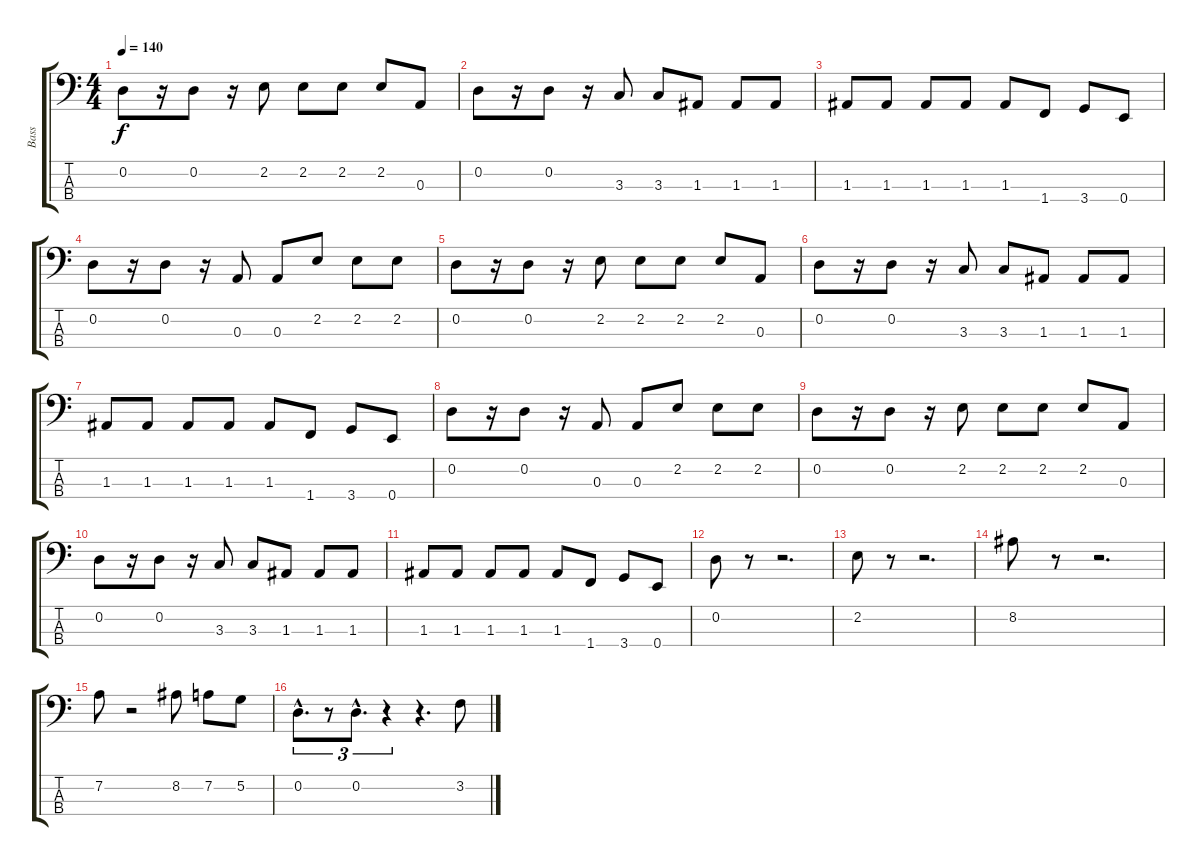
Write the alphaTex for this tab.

\track ("Bass" "Bass") {instrument fretlessbass}
\staff {score tabs}
\tuning (G2 D2 A1 E1) {hide}
\ts (4 4)
\tempo 140
\clef f4
\ks c
0.2.8{dy f} r.16 0.2.8 r.16 2.2.8 2.2.8 2.2.8 2.2.8 0.3.8 |
0.2.8 r.16 0.2.8 r.16 3.3.8 3.3.8 1.3.8 1.3.8 1.3.8 |
1.3.8 1.3.8 1.3.8 1.3.8 1.3.8 1.4.8 3.4.8 0.4.8 |
0.2.8 r.16 0.2.8 r.16 0.3.8 0.3.8 2.2.8 2.2.8 2.2.8 |
0.2.8 r.16 0.2.8 r.16 2.2.8 2.2.8 2.2.8 2.2.8 0.3.8 |
0.2.8 r.16 0.2.8 r.16 3.3.8 3.3.8 1.3.8 1.3.8 1.3.8 |
1.3.8 1.3.8 1.3.8 1.3.8 1.3.8 1.4.8 3.4.8 0.4.8 |
0.2.8 r.16 0.2.8 r.16 0.3.8 0.3.8 2.2.8 2.2.8 2.2.8 |
0.2.8 r.16 0.2.8 r.16 2.2.8 2.2.8 2.2.8 2.2.8 0.3.8 |
0.2.8 r.16 0.2.8 r.16 3.3.8 3.3.8 1.3.8 1.3.8 1.3.8 |
1.3.8 1.3.8 1.3.8 1.3.8 1.3.8 1.4.8 3.4.8 0.4.8 |
0.2.8 r.8 r.2{d} |
2.2.8 r.8 r.2{d} |
8.2.8 r.8 r.2{d} |
7.2.8 r.2 8.2.8 7.2.8 5.2.8 |
0.2{hac}.8{d tu (3 2)} r.8{tu (3 2)} 0.2{hac}.8{d tu (3 2)} r.4{tu (3 2)} r.4{d} 3.2.8
